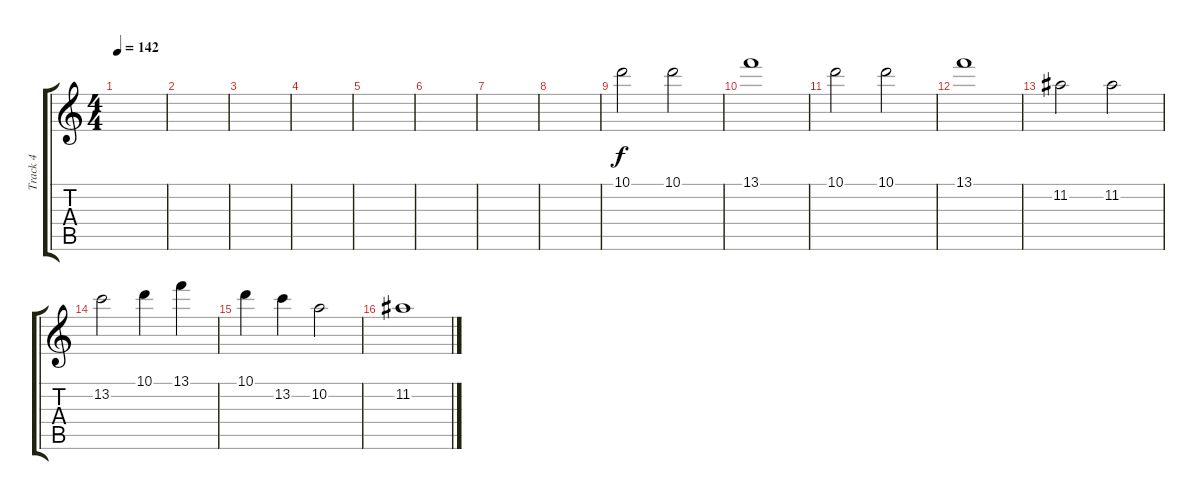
\track ("Track 4" "Track 4") {instrument electricguitarjazz}
\staff {score tabs}
\tuning (E4 B3 G3 D3 A2 E2) {hide}
\ts (4 4)
\tempo 142
\clef g2
\ks c
|
|
|
|
|
|
|
|
10.1.2 10.1.2 |
13.1.1 |
10.1.2 10.1.2 |
13.1.1 |
11.2.2 11.2.2 |
13.2.2 10.1.4 13.1.4 |
10.1.4 13.2.4 10.2.2 |
11.2.1
